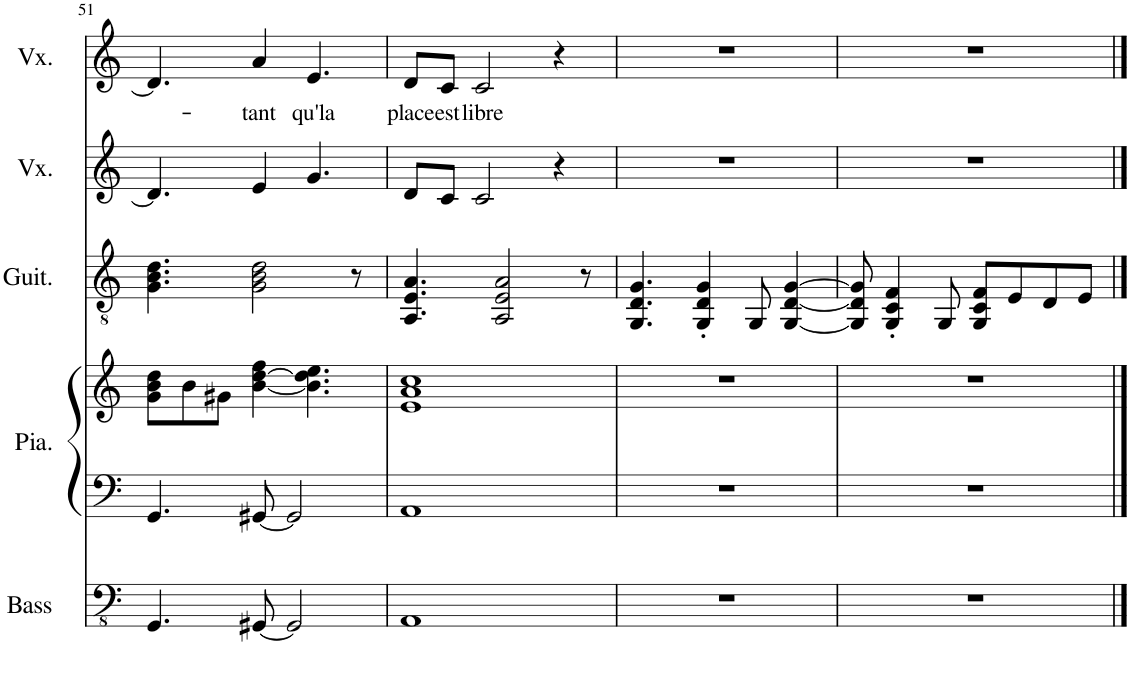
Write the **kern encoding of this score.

**kern	**kern	**kern	**kern	**kern	**kern	**text
*part5	*part4	*part4	*part3	*part2	*part1	*part1
*staff6	*staff5	*staff4	*staff3	*staff2	*staff1	*staff1
*I"Basse acoustique	*I"Piano	*	*I"Guitare acoustique	*I"Voix	*I"Voix	*
*I'Bass	*I'Pia.	*	*I'Guit.	*I'Vx.	*I'Vx.	*
!!LO:PB:g=z
*clefFv4	*clefF4	*clefG2	*clefGv2	*clefG2	*clefG2	*
*	*	*	*	*Trd7c12	*	*
*k[]	*k[]	*k[]	*k[]	*k[]	*k[]	*
*M4/4	*M4/4	*M4/4	*M4/4	*M4/4	*M4/4	*
=51	=51	=51	=51	=51	=51	=51
4.GGG/	4.GG/	8g\ 8b\ 8dd\L	4.G\ 4.B\ 4.d\	4.d/]	4.d/]	.
.	.	8b\	.	.	.	.
.	.	8g#X\J	.	.	.	.
!	!	!	!	!	!	!LO:LY:b
[8GGG#X/	[8GG#X/	[4b\ [4dd\ 4ff\	2G\ 2B\ 2d\	4e/	4a/	-tant
2GGG#/]	2GG#/]	.	.	.	.	.
!	!	!	!	!	!	!LO:LY:b
.	.	4.b\] 4.dd\] 4.ee\	.	4.g/	4.e/	qu'la
.	.	.	8r	.	.	.
=52	=52	=52	=52	=52	=52	=52
!	!	!	!	!	!	!LO:LY:b
1AAA	1AA	1e 1a 1cc	4.AA/ 4.E/ 4.A/	8d/L	8d/L	place
!	!	!	!	!	!	!LO:LY:b
.	.	.	.	8c/J	8c/J	est
!	!	!	!	!	!	!LO:LY:b
.	.	.	.	2c/	2c/	libre
.	.	.	2AA/ 2E/ 2A/	.	.	.
.	.	.	.	4r	4r	.
.	.	.	8r	.	.	.
=53	=53	=53	=53	=53	=53	=53
1r	1r	1r	4.GG/ 4.D/ 4.G/	1r	1r	.
.	.	.	4GG/' 4D/' 4G/'	.	.	.
.	.	.	8GG/	.	.	.
.	.	.	[4GG/ [4D/ [4G/	.	.	.
=54	=54	=54	=54	=54	=54	=54
1r	1r	1r	8GG/] 8D/] 8G/]	1r	1r	.
.	.	.	4GG/' 4C/' 4F/'	.	.	.
.	.	.	8GG/	.	.	.
.	.	.	8GG/ 8C/ 8F/L	.	.	.
.	.	.	8E/	.	.	.
.	.	.	8D/	.	.	.
.	.	.	8E/J	.	.	.
==	==	==	==	==	==	==
*-	*-	*-	*-	*-	*-	*-
